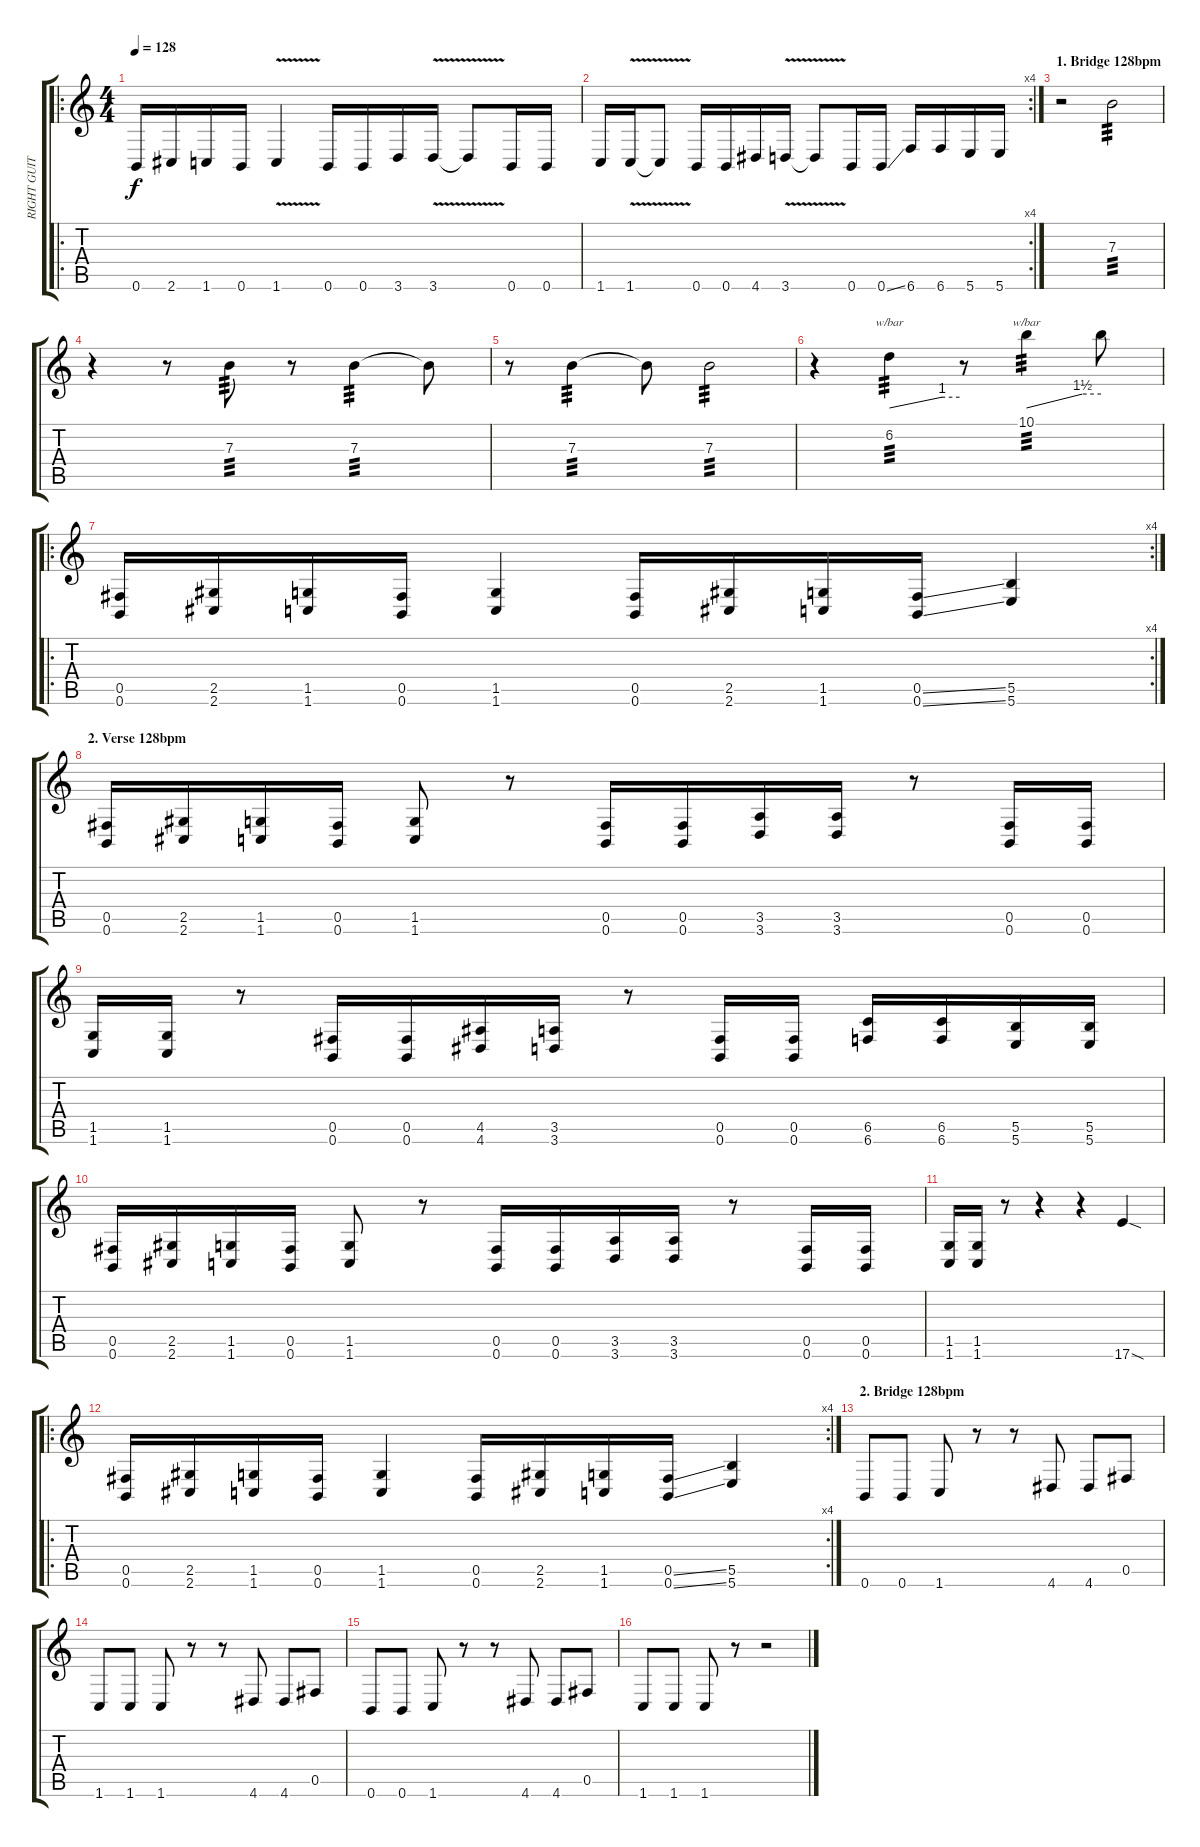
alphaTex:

\track ("RIGHT GUITAR" "RIGHT GUIT") {instrument overdrivenguitar}
\staff {score tabs}
\tuning (Db4 Ab3 E3 B2 Gb2 B1) {hide}
\ro
\ts (4 4)
\tempo 128
\clef g2
\ks c
0.6.16{dy f} 2.6.16 1.6.16 0.6.16 1.6{v}.4 0.6.16 0.6.16 3.6.16 3.6{v}.16 3.6{t}.8 0.6.16 0.6.16 |
\rc 4
1.6.16 1.6{v}.16 1.6{t}.8 0.6.16 0.6.16 4.6.16 3.6{v}.16 3.6{t}.8 0.6.16 0.6{ss}.16 6.6.16 6.6.16 5.6.16 5.6.16 |
\section ("" "1. Bridge 128bpm")
r.2 7.3.2{tp 3} |
r.4 r.8 7.3.8{tp 3} r.8 7.3.4{tp 3} 7.3{t}.8 |
r.8 7.3.4{tp 3} 7.3{t}.8 7.3.2{tp 3} |
r.4 6.2.4{tbe (custom default 0 0 45 4 60 4) tp 3} r.8 10.1.4{tbe (custom default 0 0 45 6 60 6) tp 3} 10.1{t}.8 |
\ro
\rc 4
(0.5 0.6).16 (2.5 2.6).16 (1.5 1.6).16 (0.5 0.6).16 (1.5 1.6).4 (0.5 0.6).16 (2.5 2.6).16 (1.5 1.6).16 (0.5{ss} 0.6{ss}).16 (5.5 5.6).4 |
\section ("" "2. Verse 128bpm")
(0.5 0.6).16 (2.5 2.6).16 (1.5 1.6).16 (0.5 0.6).16 (1.5 1.6).8 r.8 (0.5 0.6).16 (0.5 0.6).16 (3.5 3.6).16 (3.5 3.6).16 r.8 (0.5 0.6).16 (0.5 0.6).16 |
(1.5 1.6).16 (1.5 1.6).16 r.8 (0.5 0.6).16 (0.5 0.6).16 (4.5 4.6).16 (3.5 3.6).16 r.8 (0.5 0.6).16 (0.5 0.6).16 (6.5 6.6).16 (6.5 6.6).16 (5.5 5.6).16 (5.5 5.6).16 |
(0.5 0.6).16 (2.5 2.6).16 (1.5 1.6).16 (0.5 0.6).16 (1.5 1.6).8 r.8 (0.5 0.6).16 (0.5 0.6).16 (3.5 3.6).16 (3.5 3.6).16 r.8 (0.5 0.6).16 (0.5 0.6).16 |
(1.5 1.6).16 (1.5 1.6).16 r.8 r.4 r.4 17.6{sod}.4 |
\ro
\rc 4
(0.5 0.6).16 (2.5 2.6).16 (1.5 1.6).16 (0.5 0.6).16 (1.5 1.6).4 (0.5 0.6).16 (2.5 2.6).16 (1.5 1.6).16 (0.5{ss} 0.6{ss}).16 (5.5 5.6).4 |
\section ("" "2. Bridge 128bpm")
0.6.8 0.6.8 1.6.8 r.8 r.8 4.6.8 4.6.8 0.5.8 |
1.6.8 1.6.8 1.6.8 r.8 r.8 4.6.8 4.6.8 0.5.8 |
0.6.8 0.6.8 1.6.8 r.8 r.8 4.6.8 4.6.8 0.5.8 |
1.6.8 1.6.8 1.6.8 r.8 r.2
